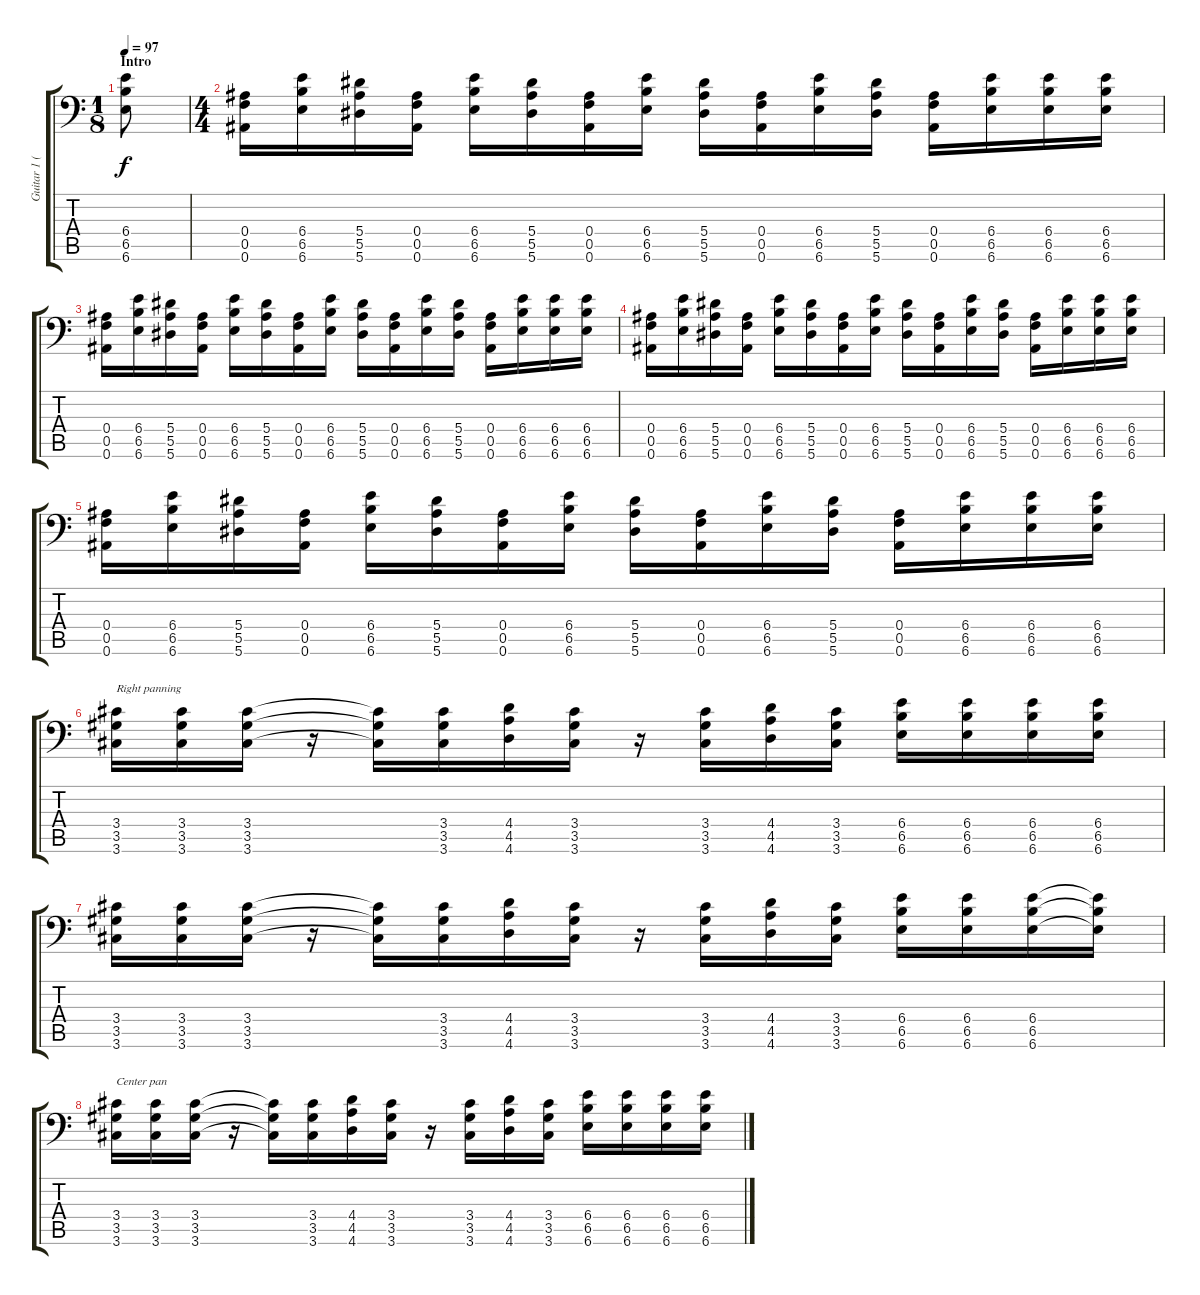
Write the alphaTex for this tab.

\track ("Guitar 1 (Drop A#)" "Guitar 1 (") {instrument distortionguitar}
\staff {score tabs}
\tuning (C4 G3 Eb3 Bb2 F2 Bb1) {hide}
\ts (1 8)
\section ("" "Intro")
\tempo 97
\clef f4
\ks c
(6.4 6.5 6.6).8{dy f instrument distortionguitar} |
\ts (4 4)
(0.4 0.5 0.6).16 (6.4 6.5 6.6).16 (5.4 5.5 5.6).16 (0.4 0.5 0.6).16 (6.4 6.5 6.6).16 (5.4 5.5 5.6).16 (0.4 0.5 0.6).16 (6.4 6.5 6.6).16 (5.4 5.5 5.6).16 (0.4 0.5 0.6).16 (6.4 6.5 6.6).16 (5.4 5.5 5.6).16 (0.4 0.5 0.6).16 (6.4 6.5 6.6).16 (6.4 6.5 6.6).16 (6.4 6.5 6.6).16 |
(0.4 0.5 0.6).16 (6.4 6.5 6.6).16 (5.4 5.5 5.6).16 (0.4 0.5 0.6).16 (6.4 6.5 6.6).16 (5.4 5.5 5.6).16 (0.4 0.5 0.6).16 (6.4 6.5 6.6).16 (5.4 5.5 5.6).16 (0.4 0.5 0.6).16 (6.4 6.5 6.6).16 (5.4 5.5 5.6).16 (0.4 0.5 0.6).16 (6.4 6.5 6.6).16 (6.4 6.5 6.6).16 (6.4 6.5 6.6).16 |
(0.4 0.5 0.6).16 (6.4 6.5 6.6).16 (5.4 5.5 5.6).16 (0.4 0.5 0.6).16 (6.4 6.5 6.6).16 (5.4 5.5 5.6).16 (0.4 0.5 0.6).16 (6.4 6.5 6.6).16 (5.4 5.5 5.6).16 (0.4 0.5 0.6).16 (6.4 6.5 6.6).16 (5.4 5.5 5.6).16 (0.4 0.5 0.6).16 (6.4 6.5 6.6).16 (6.4 6.5 6.6).16 (6.4 6.5 6.6).16 |
(0.4 0.5 0.6).16 (6.4 6.5 6.6).16 (5.4 5.5 5.6).16 (0.4 0.5 0.6).16 (6.4 6.5 6.6).16 (5.4 5.5 5.6).16 (0.4 0.5 0.6).16 (6.4 6.5 6.6).16 (5.4 5.5 5.6).16 (0.4 0.5 0.6).16 (6.4 6.5 6.6).16 (5.4 5.5 5.6).16 (0.4 0.5 0.6).16 (6.4 6.5 6.6).16 (6.4 6.5 6.6).16 (6.4 6.5 6.6).16 |
(3.4 3.5 3.6).16{txt "Right panning" balance 16} (3.4 3.5 3.6).16 (3.4 3.5 3.6).16 r.16 (3.4{t} 3.5{t} 3.6{t}).16 (3.4 3.5 3.6).16 (4.4 4.5 4.6).16 (3.4 3.5 3.6).16 r.16 (3.4 3.5 3.6).16 (4.4 4.5 4.6).16 (3.4 3.5 3.6).16 (6.4 6.5 6.6).16 (6.4 6.5 6.6).16 (6.4 6.5 6.6).16 (6.4 6.5 6.6).16 |
(3.4 3.5 3.6).16 (3.4 3.5 3.6).16 (3.4 3.5 3.6).16 r.16 (3.4{t} 3.5{t} 3.6{t}).16 (3.4 3.5 3.6).16 (4.4 4.5 4.6).16 (3.4 3.5 3.6).16 r.16 (3.4 3.5 3.6).16 (4.4 4.5 4.6).16 (3.4 3.5 3.6).16 (6.4 6.5 6.6).16 (6.4 6.5 6.6).16 (6.4 6.5 6.6).16 (6.4{t} 6.5{t} 6.6{t}).16 |
(3.4 3.5 3.6).16{txt "Center pan" balance 8} (3.4 3.5 3.6).16 (3.4 3.5 3.6).16 r.16 (3.4{t} 3.5{t} 3.6{t}).16 (3.4 3.5 3.6).16 (4.4 4.5 4.6).16 (3.4 3.5 3.6).16 r.16 (3.4 3.5 3.6).16 (4.4 4.5 4.6).16 (3.4 3.5 3.6).16 (6.4 6.5 6.6).16 (6.4 6.5 6.6).16 (6.4 6.5 6.6).16 (6.4 6.5 6.6).16
